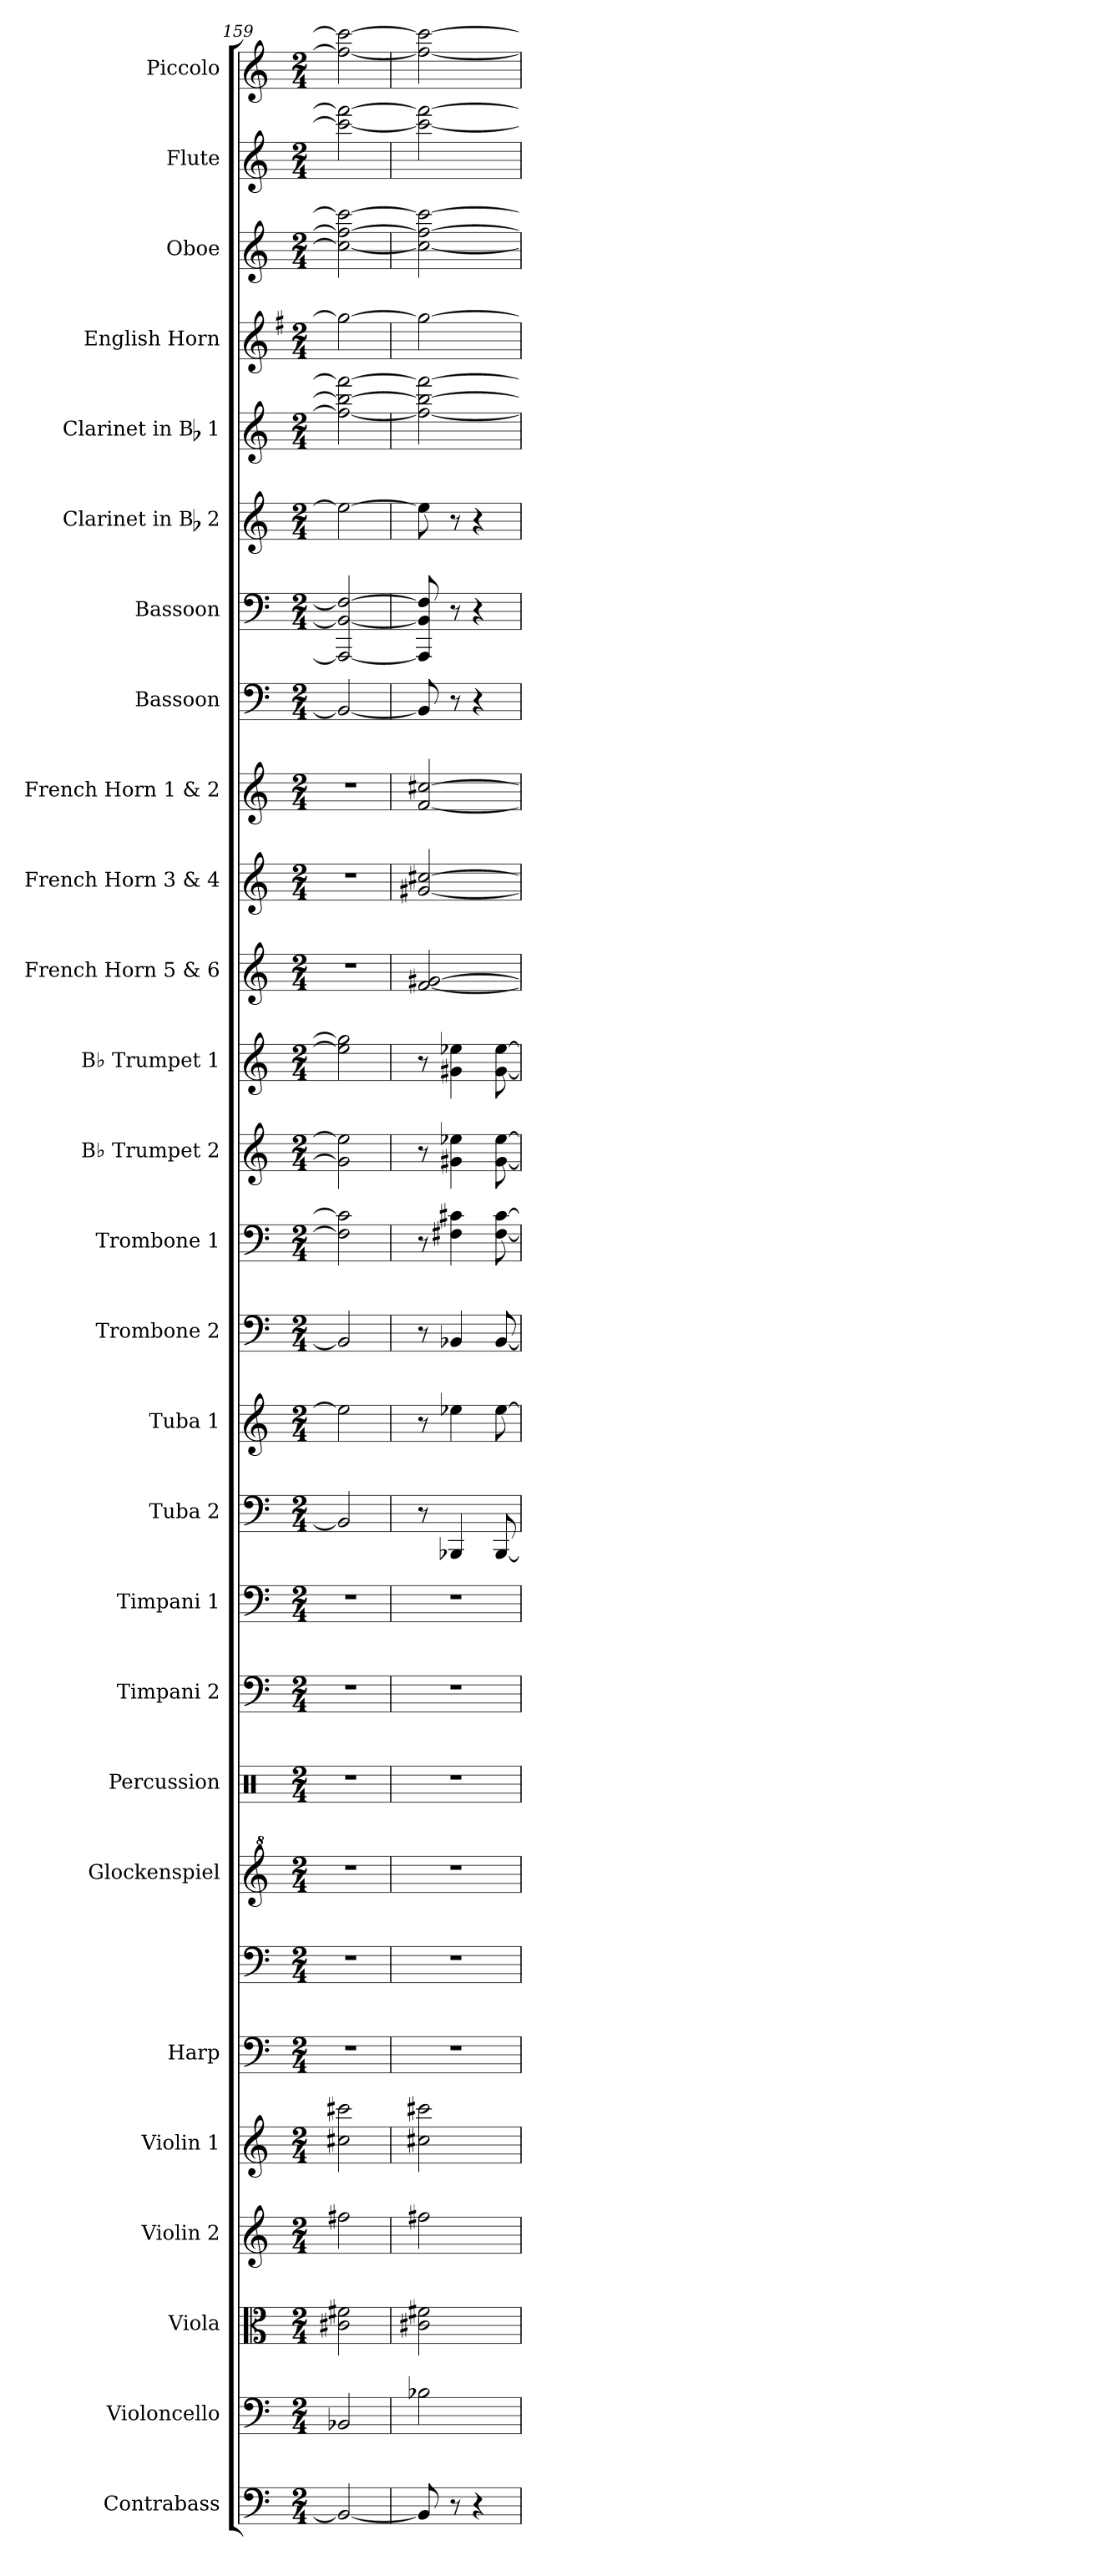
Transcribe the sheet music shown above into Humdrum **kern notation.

**kern	**kern	**kern	**kern	**kern	**kern	**kern	**kern	**kern	**kern	**kern	**kern	**kern	**kern	**kern	**kern	**kern	**kern	**kern	**kern	**kern	**kern	**kern	**kern	**kern	**kern	**kern	**kern
*part27	*part26	*part25	*part24	*part23	*part22	*part22	*part21	*part20	*part19	*part18	*part17	*part16	*part15	*part14	*part13	*part12	*part11	*part10	*part9	*part8	*part7	*part6	*part5	*part4	*part3	*part2	*part1
*staff28	*staff27	*staff26	*staff25	*staff24	*staff23	*staff22	*staff21	*staff20	*staff19	*staff18	*staff17	*staff16	*staff15	*staff14	*staff13	*staff12	*staff11	*staff10	*staff9	*staff8	*staff7	*staff6	*staff5	*staff4	*staff3	*staff2	*staff1
*I"Contrabass	*I"Violoncello	*I"Viola	*I"Violin 2	*I"Violin 1	*I"Harp	*	*I"Glockenspiel	*I"Percussion	*I"Timpani 2	*I"Timpani 1	*I"Tuba 2	*I"Tuba 1	*I"Trombone 2	*I"Trombone 1	*I"B♭ Trumpet 2	*I"B♭ Trumpet 1	*I"French Horn 5 &amp; 6	*I"French Horn 3 &amp; 4	*I"French Horn 1 &amp; 2	*I"Bassoon	*I"Bassoon	*I"Clarinet in Bb 2	*I"Clarinet in Bb 1	*I"English Horn	*I"Oboe	*I"Flute	*I"Piccolo
*I'Cbs.	*I'Vlc.	*I'Vla.	*I'Vln. 2	*I'Vln. 1	*I'Hrp.	*	*I'Glk.	*I'Perc.	*I'Timp. 2	*I'Timp. 1	*I'Tba. 2	*I'Tba. 1	*I'Tbn. 2	*I'Tbn. 1	*I'B♭ Tpt. 2	*I'B♭ Tpt. 1	*I'F Hn. 5 &amp; 6	*I'F Hn. 3 &amp; 4	*I'F Hn. 1 &amp; 2	*I'Bsn.	*I'Bsn.	*	*	*I'Eng Hn.	*I'Ob.	*I'Fl.	*I'Pic.
*clefF4	*clefF4	*clefC3	*clefG2	*clefG2	*clefF4	*clefF4	*clefG^2	*clefX	*clefF4	*clefF4	*clefF4	*clefG2	*clefF4	*clefF4	*clefG2	*clefG2	*clefG2	*clefG2	*clefG2	*clefF4	*clefF4	*clefG2	*clefG2	*clefG2	*clefG2	*clefG2	*clefG2
*	*	*	*	*	*	*	*	*	*	*	*	*	*	*	*ITrd1c2	*ITrd1c2	*ITrd4c7	*ITrd4c7	*ITrd4c7	*	*	*ITrd-5c-8	*ITrd-5c-8	*ITrd4c7	*	*	*
*k[]	*k[]	*k[]	*k[]	*k[]	*k[]	*k[]	*k[]	*k[]	*k[]	*k[]	*k[]	*k[]	*k[]	*k[]	*k[b-e-]	*k[b-e-]	*k[b-]	*k[b-]	*k[b-]	*k[]	*k[]	*k[b-e-a-d-]	*k[b-e-a-d-]	*k[]	*k[]	*k[]	*k[]
*M2/4	*M2/4	*M2/4	*M2/4	*M2/4	*M2/4	*M2/4	*M2/4	*M2/4	*M2/4	*M2/4	*M2/4	*M2/4	*M2/4	*M2/4	*M2/4	*M2/4	*M2/4	*M2/4	*M2/4	*M2/4	*M2/4	*M2/4	*M2/4	*M2/4	*M2/4	*M2/4	*M2/4
=159	=159	=159	=159	=159	=159	=159	=159	=159	=159	=159	=159	=159	=159	=159	=159	=159	=159	=159	=159	=159	=159	=159	=159	=159	=159	=159	=159
2BB-/_	2BB-X/	2c#X\ 2f#X\	2ff#X\	2cc#X\ 2ccc#X\	2r	2r	2r	2r	2r	2r	2BB-/]	2ee-\]	2BB-/]	2F#\] 2c#\]	2f#\] 2dd-\]	2dd-\] 2ff#\]	2r	2r	2r	2BB-/_	2AAA/_ 2BB-/_ 2F#/_	2ccc-\_	2ddd-\_ 2ggg-\_ 2dddd-\_	2cc#\_	2cc#\_ 2ff#\_ 2ccc#\_	2ccc#\_ 2fff#\_	2ff#\_ 2ccc#\_
=160	=160	=160	=160	=160	=160	=160	=160	=160	=160	=160	=160	=160	=160	=160	=160	=160	=160	=160	=160	=160	=160	=160	=160	=160	=160	=160	=160
8BB-/]	2B-X\	2c#X\ 2f#X\	2ff#X\	2cc#X\ 2ccc#X\	2r	2r	2r	2r	2r	2r	8r	8r	8r	8r	8r	8r	[2B-/ [2c#X/	[2c#X/ [2f#X/	[2B-/ [2f#X/	8BB-/]	8AAA/] 8BB-/] 8F#/]	8ccc-\]	2ddd-\_ 2ggg-\_ 2dddd-\_	2cc#\_	2cc#\_ 2ff#\_ 2ccc#\_	2ccc#\_ 2fff#\_	2ff#\_ 2ccc#\_
8r	.	.	.	.	.	.	.	.	.	.	4BBB-X/	4ee-X\	4BB-X/	4F#X\ 4c#X\	4f#X\ 4dd-X\	4f#X\ 4dd-X\	.	.	.	8r	8r	8r	.	.	.	.	.
4r	.	.	.	.	.	.	.	.	.	.	.	.	.	.	.	.	.	.	.	4r	4r	4r	.	.	.	.	.
.	.	.	.	.	.	.	.	.	.	.	[8BBB-/	[8ee-\	[8BB-/	[8F#\ [8c#\	[8f#\ [8dd-\	[8f#\ [8dd-\	.	.	.	.	.	.	.	.	.	.	.
=	=	=	=	=	=	=	=	=	=	=	=	=	=	=	=	=	=	=	=	=	=	=	=	=	=	=	=
*-	*-	*-	*-	*-	*-	*-	*-	*-	*-	*-	*-	*-	*-	*-	*-	*-	*-	*-	*-	*-	*-	*-	*-	*-	*-	*-	*-
